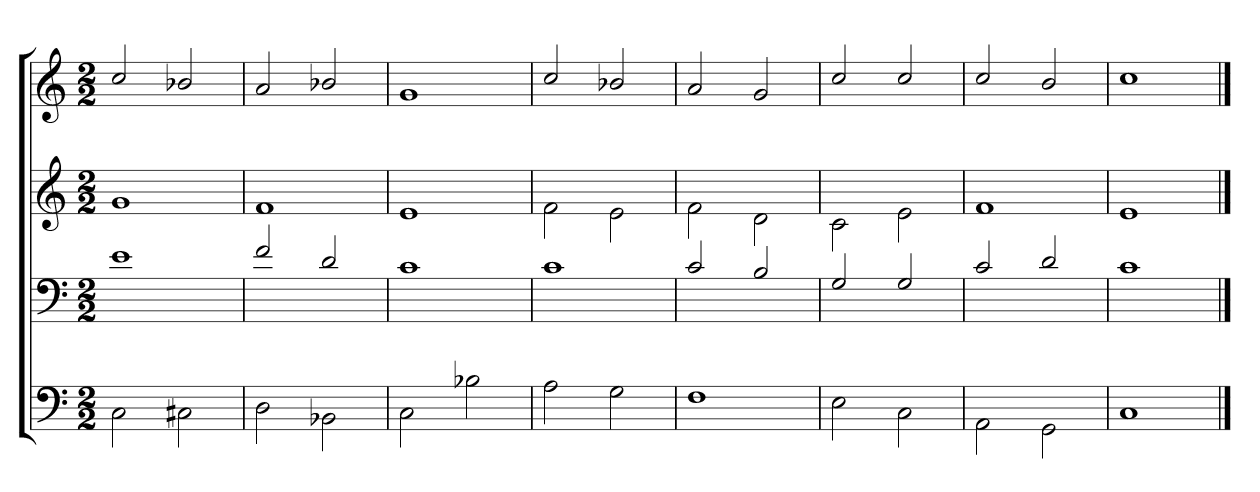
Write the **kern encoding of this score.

**kern	**kern	**kern	**kern
*part4	*part3	*part2	*part1
*staff4	*staff3	*staff2	*staff1
*clefF4	*clefF4	*clefG2	*clefG2
*k[]	*k[]	*k[]	*k[]
*C:	*C:	*C:	*C:
*M2/2	*M2/2	*M2/2	*M2/2
=	=	=	=
2C\	1e/	1g\	2cc/
2C#X\	.	.	2b-X/
=1	=1	=1	=1
2D\	2f/	1f\	2a/
2BB-X\	2d/	.	2b-X/
=2	=2	=2	=2
2C\	1c/	1e\	1g/
2B-X\	.	.	.
=3	=3	=3	=3
2A\	1c/	2f\	2cc/
2G\	.	2e\	2b-X/
=4	=4	=4	=4
1F\	2c/	2f\	2a/
.	2B/	2d\	2g/
=5	=5	=5	=5
2E\	2G/	2c\	2cc/
2C\	2G/	2e\	2cc/
=6	=6	=6	=6
2AA\	2c/	1f\	2cc/
2GG\	2d/	.	2b/
=7	=7	=7	=7
1C\	1c/	1e\	1cc/
==	==	==	==
*-	*-	*-	*-
